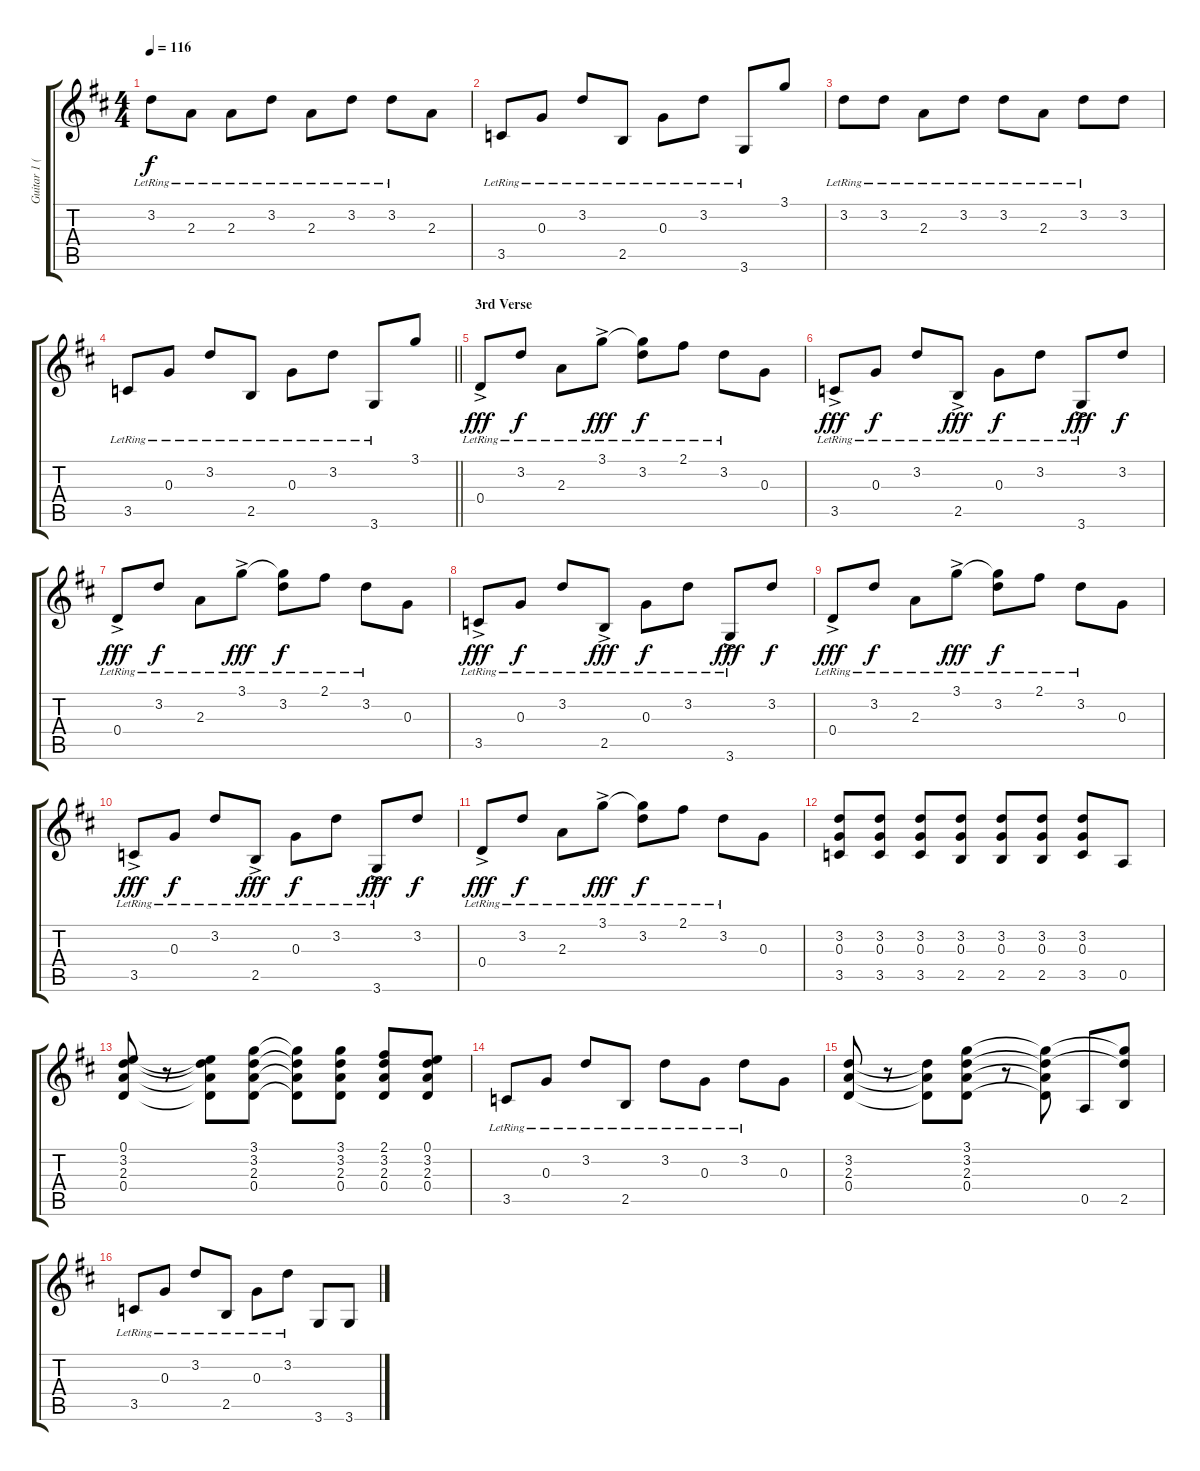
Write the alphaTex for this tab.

\track ("Guitar 1 (Steel)" "Guitar 1 (") {instrument acousticguitarsteel}
\staff {score tabs}
\tuning (E4 B3 G3 D3 A2 E2) {hide}
\ts (4 4)
\tempo 116
\clef g2
\ks d
3.2{lr}.8{dy f} 2.3{lr}.8 2.3{lr}.8 3.2{lr}.8 2.3{lr}.8 3.2{lr}.8 3.2{lr}.8 2.3.8 |
3.5{lr}.8 0.3{lr}.8 3.2{lr}.8 2.5{lr}.8 0.3{lr}.8 3.2{lr}.8 3.6{lr}.8 3.1.8 |
3.2{lr}.8 3.2{lr}.8 2.3{lr}.8 3.2{lr}.8 3.2{lr}.8 2.3{lr}.8 3.2{lr}.8 3.2.8 |
\barLineRight lightlight
3.5{lr}.8 0.3{lr}.8 3.2{lr}.8 2.5{lr}.8 0.3{lr}.8 3.2{lr}.8 3.6{lr}.8 3.1.8 |
\section ("" "3rd Verse")
0.4{ac lr}.8{dy fff} 3.2{lr}.8{dy f} 2.3{lr}.8 3.1{ac lr}.8{dy fff} (3.1{t} 3.2{lr}).8{dy f} 2.1{lr}.8 3.2{lr}.8 0.3.8 |
3.5{ac lr}.8{dy fff} 0.3{lr}.8{dy f} 3.2{lr}.8 2.5{ac lr}.8{dy fff} 0.3{lr}.8{dy f} 3.2{lr}.8 3.6{ac lr}.8{dy fff} 3.2.8{dy f} |
0.4{ac lr}.8{dy fff} 3.2{lr}.8{dy f} 2.3{lr}.8 3.1{ac lr}.8{dy fff} (3.1{t} 3.2{lr}).8{dy f} 2.1{lr}.8 3.2{lr}.8 0.3.8 |
3.5{ac lr}.8{dy fff} 0.3{lr}.8{dy f} 3.2{lr}.8 2.5{ac lr}.8{dy fff} 0.3{lr}.8{dy f} 3.2{lr}.8 3.6{ac lr}.8{dy fff} 3.2.8{dy f} |
0.4{ac lr}.8{dy fff} 3.2{lr}.8{dy f} 2.3{lr}.8 3.1{ac lr}.8{dy fff} (3.1{t} 3.2{lr}).8{dy f} 2.1{lr}.8 3.2{lr}.8 0.3.8 |
3.5{ac lr}.8{dy fff} 0.3{lr}.8{dy f} 3.2{lr}.8 2.5{ac lr}.8{dy fff} 0.3{lr}.8{dy f} 3.2{lr}.8 3.6{ac lr}.8{dy fff} 3.2.8{dy f} |
0.4{ac lr}.8{dy fff} 3.2{lr}.8{dy f} 2.3{lr}.8 3.1{ac lr}.8{dy fff} (3.1{t} 3.2{lr}).8{dy f} 2.1{lr}.8 3.2{lr}.8 0.3.8 |
(3.2 0.3 3.5).8 (3.2 0.3 3.5).8 (3.2 0.3 3.5).8 (3.2 0.3 2.5).8 (3.2 0.3 2.5).8 (3.2 0.3 2.5).8 (3.2 0.3 3.5).8 0.5.8 |
(0.1 3.2 2.3 0.4).8 r.8 (0.1{t} 3.2{t} 2.3{t} 0.4{t}).8 (3.1 3.2 2.3 0.4).8 (3.1{t} 3.2{t} 2.3{t} 0.4{t}).8 (3.1 3.2 2.3 0.4).8 (2.1 3.2 2.3 0.4).8 (0.1 3.2 2.3 0.4).8 |
3.5{lr}.8 0.3{lr}.8 3.2{lr}.8 2.5{lr}.8 3.2{lr}.8 0.3{lr}.8 3.2{lr}.8 0.3.8 |
(3.2 2.3 0.4).8 r.8 (3.2{t} 2.3{t} 0.4{t}).8 (3.1 3.2 2.3 0.4).8 r.8 (3.1{t} 3.2{t} 2.3{t} 0.4{t}).8 0.5.8 (3.1{t} 3.2{t} 2.5).8 |
3.5{lr}.8 0.3{lr}.8 3.2{lr}.8 2.5{lr}.8 0.3{lr}.8 3.2{lr}.8 3.6.8 3.6.8
